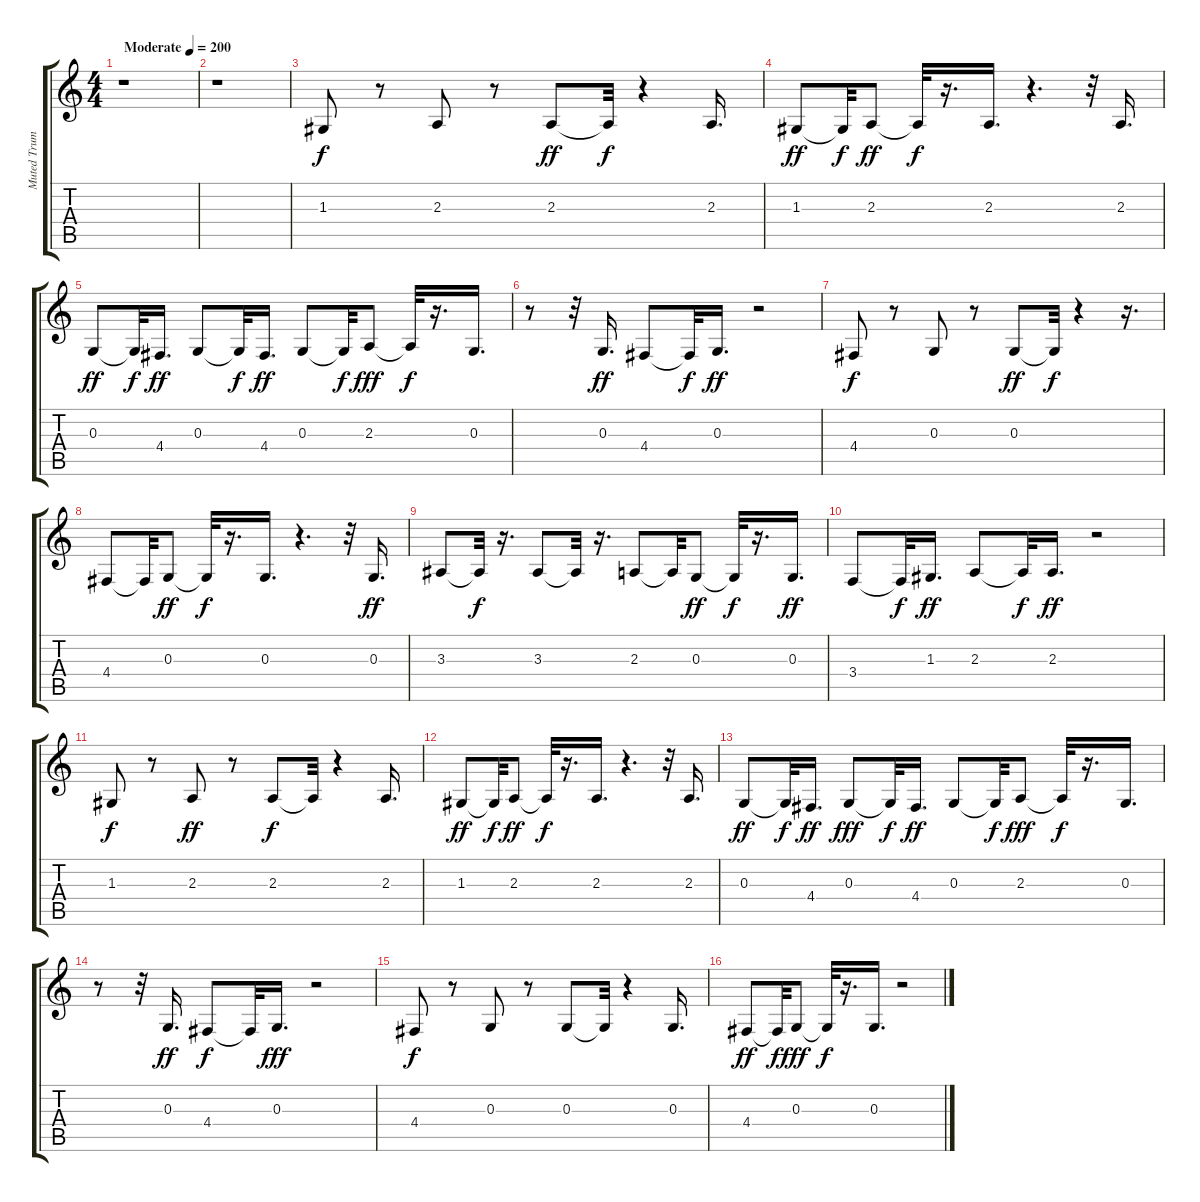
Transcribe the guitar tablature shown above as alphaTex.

\track ("Muted Trumpet" "Muted Trum") {instrument mutedtrumpet}
\staff {score tabs}
\tuning (E4 B3 G3 D3 A2 E2) {hide}
\ts (4 4)
\tempo (200 "Moderate")
\clef g2
\ks c
r.1{dy f instrument mutedtrumpet} |
r.1 |
1.3.8 r.8 2.3.8 r.8 2.3.8{dy ff} 2.3{t}.32{dy f} r.4 2.3.16{d} |
1.3.8{dy ff} 1.3{t}.32{dy f} 2.3.8{dy ff} 2.3{t}.32{dy f} r.16{d} 2.3.16{d} r.4{d} r.32 2.3.16{d} |
0.3.8{dy ff} 0.3{t}.32{dy f} 4.4.16{d dy ff} 0.3.8 0.3{t}.32{dy f} 4.4.16{d dy ff} 0.3.8 0.3{t}.32{dy f} 2.3.8{dy fff} 2.3{t}.32{dy f} r.16{d} 0.3.16{d} |
r.8 r.32 0.3.16{d dy ff} 4.4.8 4.4{t}.32{dy f} 0.3.16{d dy ff} r.2 |
4.4.8{dy f} r.8 0.3.8 r.8 0.3.8{dy ff} 0.3{t}.32{dy f} r.4 r.16{d} |
4.4.8 4.4{t}.32 0.3.8{dy ff} 0.3{t}.32{dy f} r.16{d} 0.3.16{d} r.4{d} r.32 0.3.16{d dy ff} |
3.3.8 3.3{t}.32{dy f} r.16{d} 3.3.8 3.3{t}.32 r.16{d} 2.3.8 2.3{t}.32 0.3.8{dy ff} 0.3{t}.32{dy f} r.16{d} 0.3.16{d dy ff} |
3.4.8 3.4{t}.32{dy f} 1.3.16{d dy ff} 2.3.8 2.3{t}.32{dy f} 2.3.16{d dy ff} r.2 |
1.3.8{dy f} r.8 2.3.8{dy ff} r.8 2.3.8{dy f} 2.3{t}.32 r.4 2.3.16{d} |
1.3.8{dy ff} 1.3{t}.32{dy f} 2.3.8{dy ff} 2.3{t}.32{dy f} r.16{d} 2.3.16{d} r.4{d} r.32 2.3.16{d} |
0.3.8{dy ff} 0.3{t}.32{dy f} 4.4.16{d dy ff} 0.3.8{dy fff} 0.3{t}.32{dy f} 4.4.16{d dy ff} 0.3.8 0.3{t}.32{dy f} 2.3.8{dy fff} 2.3{t}.32{dy f} r.16{d} 0.3.16{d} |
r.8 r.32 0.3.16{d dy ff} 4.4.8{dy f} 4.4{t}.32 0.3.16{d dy fff} r.2 |
4.4.8{dy f} r.8 0.3.8 r.8 0.3.8 0.3{t}.32 r.4 0.3.16{d} |
4.4.8{dy ff} 4.4{t}.32{dy f} 0.3.8{dy fff} 0.3{t}.32{dy f} r.16{d} 0.3.16{d} r.2
